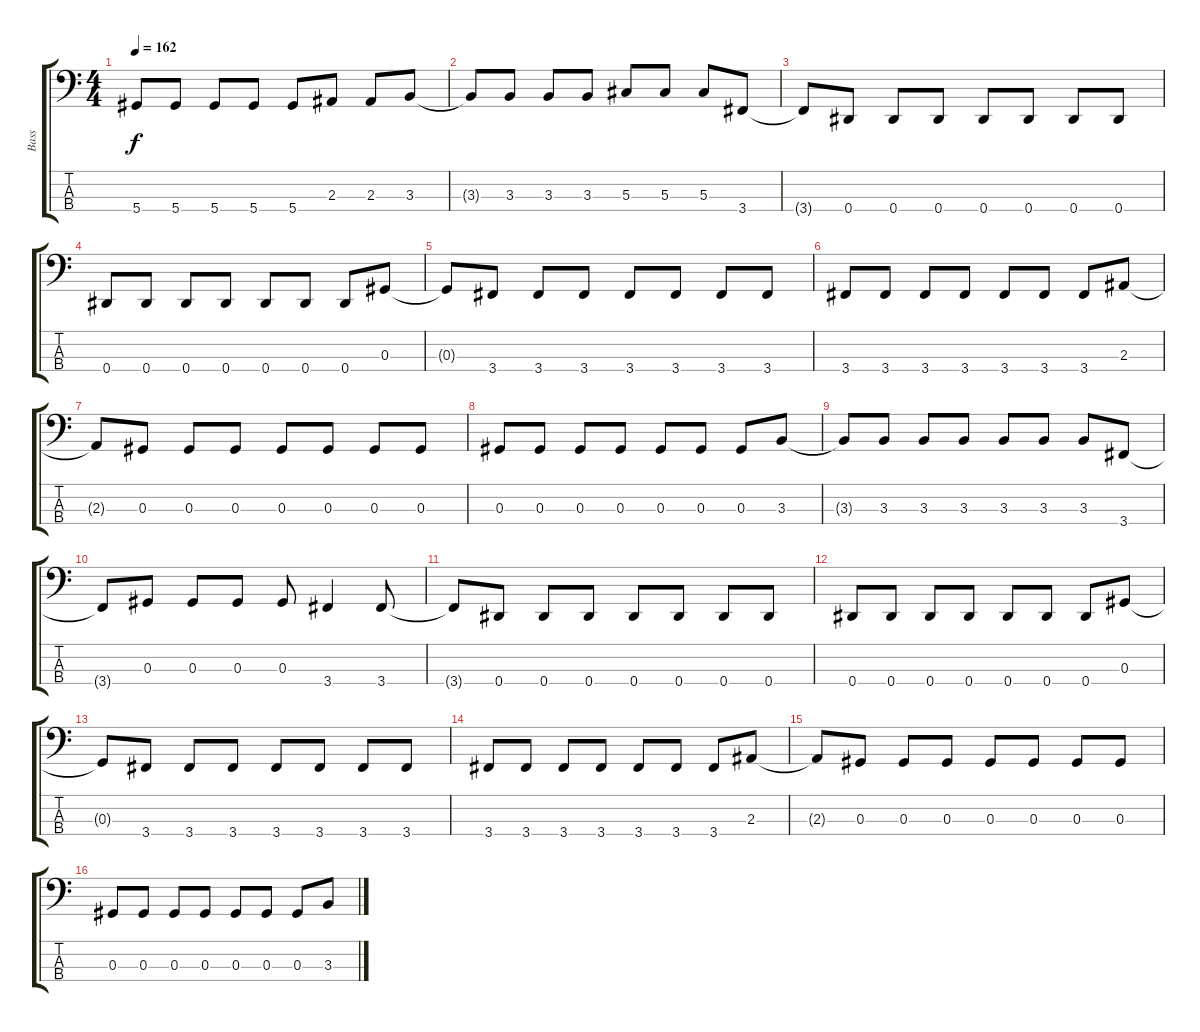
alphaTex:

\track ("Bass" "Bass") {instrument electricbassfinger}
\staff {score tabs}
\tuning (Gb2 Db2 Ab1 Eb1) {hide}
\ts (4 4)
\tempo 162
\clef f4
\ks c
5.4{t}.8{dy f} 5.4.8 5.4.8 5.4.8 5.4.8 2.3.8 2.3.8 3.3.8 |
3.3{t}.8 3.3.8 3.3.8 3.3.8 5.3.8 5.3.8 5.3.8 3.4.8 |
3.4{t}.8 0.4.8 0.4.8 0.4.8 0.4.8 0.4.8 0.4.8 0.4.8 |
0.4.8 0.4.8 0.4.8 0.4.8 0.4.8 0.4.8 0.4.8 0.3.8 |
0.3{t}.8 3.4.8 3.4.8 3.4.8 3.4.8 3.4.8 3.4.8 3.4.8 |
3.4.8 3.4.8 3.4.8 3.4.8 3.4.8 3.4.8 3.4.8 2.3.8 |
2.3{t}.8 0.3.8 0.3.8 0.3.8 0.3.8 0.3.8 0.3.8 0.3.8 |
0.3.8 0.3.8 0.3.8 0.3.8 0.3.8 0.3.8 0.3.8 3.3.8 |
3.3{t}.8 3.3.8 3.3.8 3.3.8 3.3.8 3.3.8 3.3.8 3.4.8 |
3.4{t}.8 0.3.8 0.3.8 0.3.8 0.3.8 3.4.4 3.4.8 |
3.4{t}.8 0.4.8 0.4.8 0.4.8 0.4.8 0.4.8 0.4.8 0.4.8 |
0.4.8 0.4.8 0.4.8 0.4.8 0.4.8 0.4.8 0.4.8 0.3.8 |
0.3{t}.8 3.4.8 3.4.8 3.4.8 3.4.8 3.4.8 3.4.8 3.4.8 |
3.4.8 3.4.8 3.4.8 3.4.8 3.4.8 3.4.8 3.4.8 2.3.8 |
2.3{t}.8 0.3.8 0.3.8 0.3.8 0.3.8 0.3.8 0.3.8 0.3.8 |
0.3.8 0.3.8 0.3.8 0.3.8 0.3.8 0.3.8 0.3.8 3.3.8
